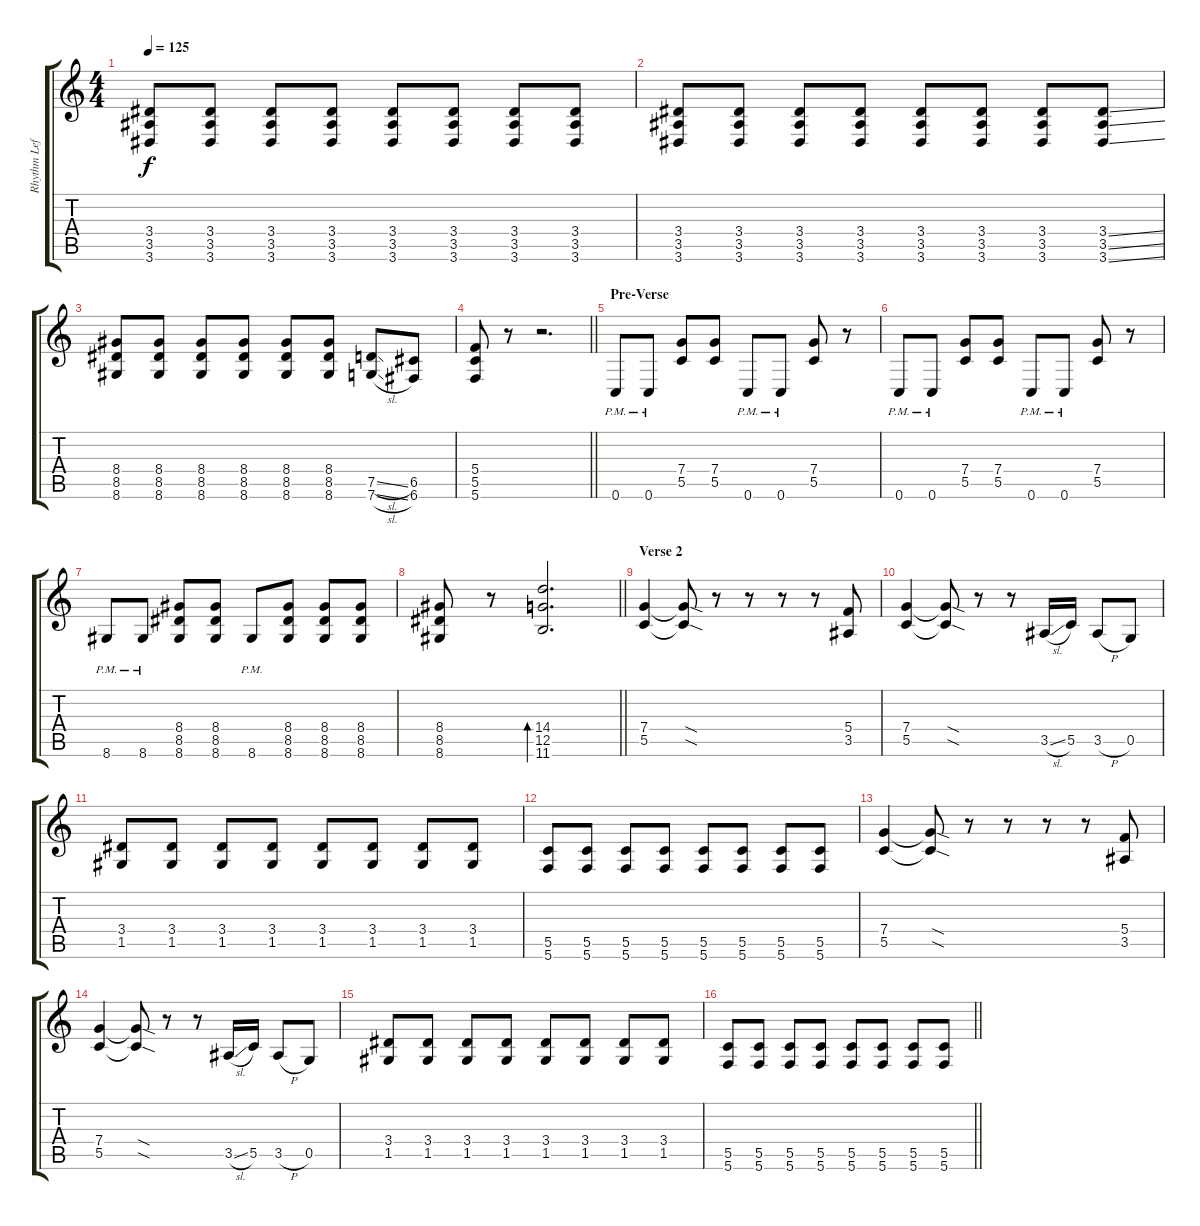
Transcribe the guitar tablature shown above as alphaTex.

\track ("Rhythm Left Guitar" "Rhythm Lef") {instrument distortionguitar}
\staff {score tabs}
\tuning (D4 A3 F3 C3 G2 C2) {hide}
\ts (4 4)
\tempo 125
\clef g2
\ks c
(3.4 3.5 3.6).8{dy f} (3.4 3.5 3.6).8 (3.4 3.5 3.6).8 (3.4 3.5 3.6).8 (3.4 3.5 3.6).8 (3.4 3.5 3.6).8 (3.4 3.5 3.6).8 (3.4 3.5 3.6).8 |
(3.4 3.5 3.6).8 (3.4 3.5 3.6).8 (3.4 3.5 3.6).8 (3.4 3.5 3.6).8 (3.4 3.5 3.6).8 (3.4 3.5 3.6).8 (3.4 3.5 3.6).8 (3.4{ss} 3.5{ss} 3.6{ss}).8 |
(8.4 8.5 8.6).8 (8.4 8.5 8.6).8 (8.4 8.5 8.6).8 (8.4 8.5 8.6).8 (8.4 8.5 8.6).8 (8.4 8.5 8.6).8 (7.5{sl} 7.6{sl}).8 (6.5 6.6).8 |
\barLineRight lightlight
(5.4 5.5 5.6).8 r.8 r.2{d} |
\section ("" "Pre-Verse")
0.6{pm}.8 0.6{pm}.8 (7.4 5.5).8 (7.4 5.5).8 0.6{pm}.8 0.6{pm}.8 (7.4 5.5).8 r.8 |
0.6{pm}.8 0.6{pm}.8 (7.4 5.5).8 (7.4 5.5).8 0.6{pm}.8 0.6{pm}.8 (7.4 5.5).8 r.8 |
8.6{pm}.8 8.6{pm}.8 (8.4 8.5 8.6).8 (8.4 8.5 8.6).8 8.6{pm}.8 (8.4 8.5 8.6).8 (8.4 8.5 8.6).8 (8.4 8.5 8.6).8 |
\barLineRight lightlight
(8.4 8.5 8.6).8 r.8 (14.4 12.5 11.6).2{d bd 480} |
\section ("" "Verse 2")
(7.4 5.5).4 (7.4{sod t} 5.5{sod t}).8 r.8 r.8 r.8 r.8 (5.4 3.5).8 |
(7.4 5.5).4 (7.4{sod t} 5.5{sod t}).8 r.8 r.8 3.5{sl}.16 5.5.16 3.5{h}.8 0.5.8 |
(3.4 1.5).8 (3.4 1.5).8 (3.4 1.5).8 (3.4 1.5).8 (3.4 1.5).8 (3.4 1.5).8 (3.4 1.5).8 (3.4 1.5).8 |
(5.5 5.6).8 (5.5 5.6).8 (5.5 5.6).8 (5.5 5.6).8 (5.5 5.6).8 (5.5 5.6).8 (5.5 5.6).8 (5.5 5.6).8 |
(7.4 5.5).4 (7.4{sod t} 5.5{sod t}).8 r.8 r.8 r.8 r.8 (5.4 3.5).8 |
(7.4 5.5).4 (7.4{sod t} 5.5{sod t}).8 r.8 r.8 3.5{sl}.16 5.5.16 3.5{h}.8 0.5.8 |
(3.4 1.5).8 (3.4 1.5).8 (3.4 1.5).8 (3.4 1.5).8 (3.4 1.5).8 (3.4 1.5).8 (3.4 1.5).8 (3.4 1.5).8 |
\barLineRight lightlight
(5.5 5.6).8 (5.5 5.6).8 (5.5 5.6).8 (5.5 5.6).8 (5.5 5.6).8 (5.5 5.6).8 (5.5 5.6).8 (5.5 5.6).8
